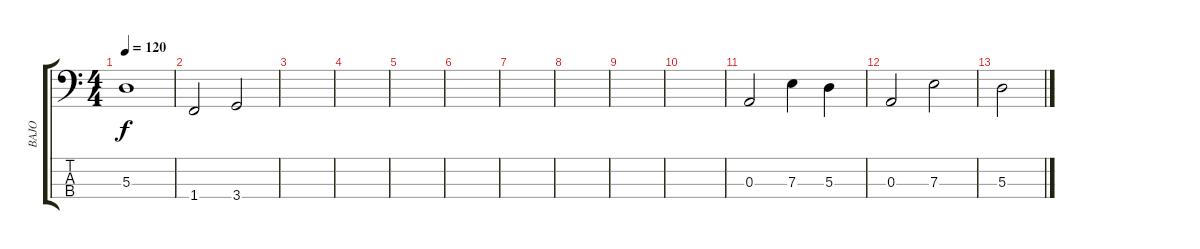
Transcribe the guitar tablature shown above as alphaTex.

\track ("BAJO" "BAJO") {instrument electricbassfinger}
\staff {score tabs}
\tuning (G2 D2 A1 E1) {hide}
\ts (4 4)
\tempo 120
\clef f4
\ks c
5.3.1{dy f} |
1.4.2 3.4.2 |
|
|
|
|
|
|
|
|
0.3.2 7.3.4 5.3.4 |
0.3.2 7.3.2 |
5.3.2
